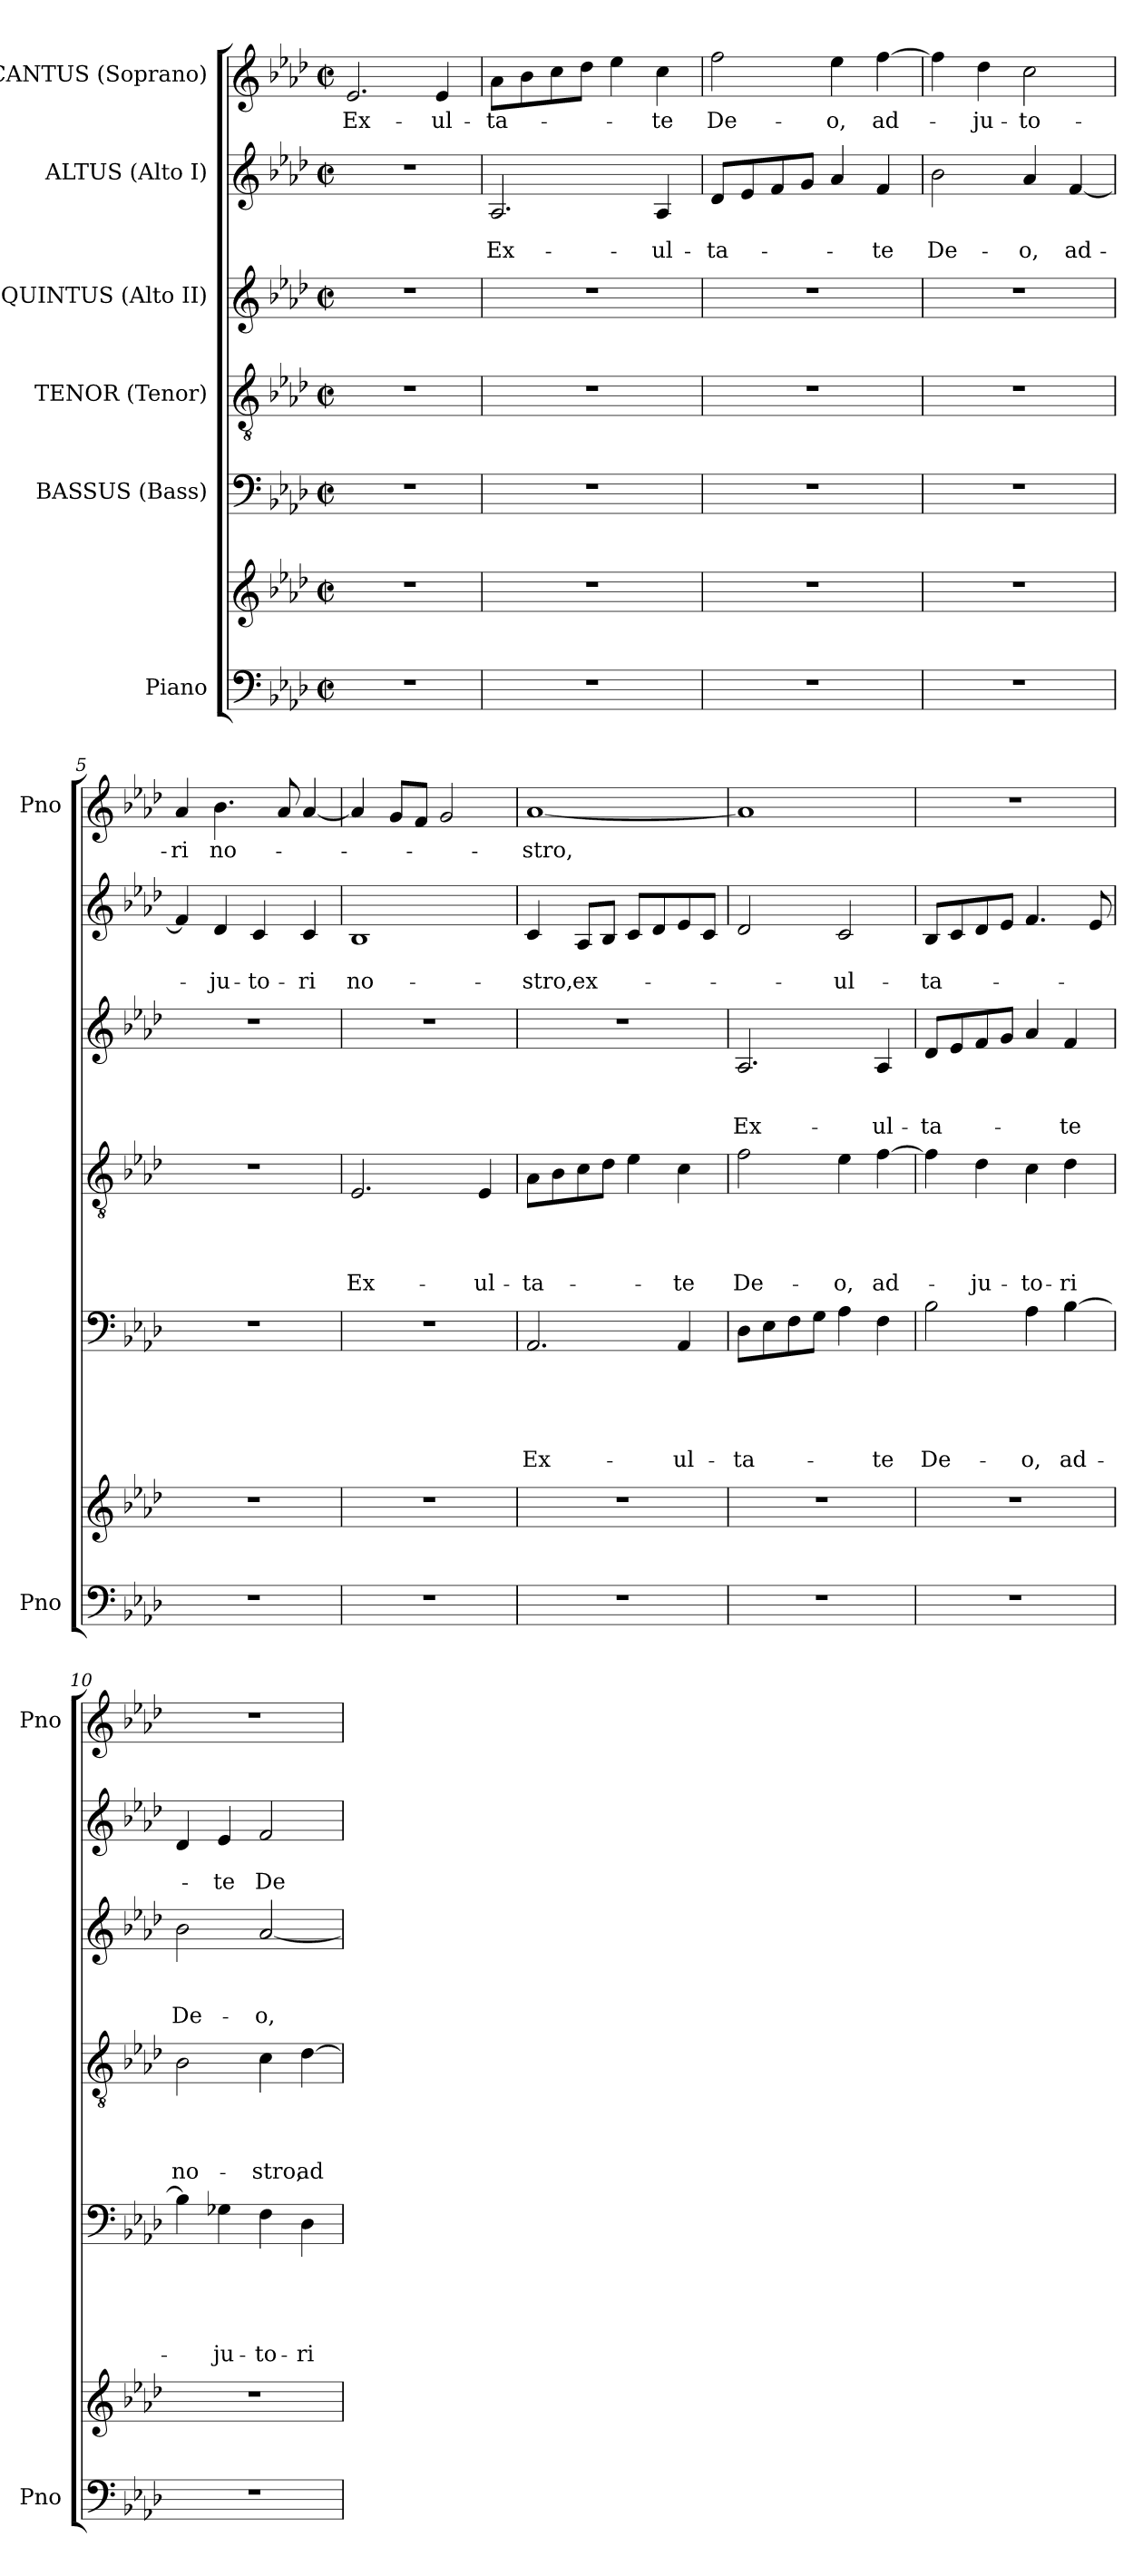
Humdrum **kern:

**kern	**kern	**kern	**text	**text	**text	**text	**text	**kern	**text	**text	**text	**text	**kern	**text	**text	**text	**kern	**text	**text	**kern	**text
*part6	*part6	*part5	*part5	*part5	*part5	*part5	*part5	*part4	*part4	*part4	*part4	*part4	*part3	*part3	*part3	*part3	*part2	*part2	*part2	*part1	*part1
*staff7	*staff6	*staff5	*staff5	*staff5	*staff5	*staff5	*staff5	*staff4	*staff4	*staff4	*staff4	*staff4	*staff3	*staff3	*staff3	*staff3	*staff2	*staff2	*staff2	*staff1	*staff1
*I"Piano	*	*I"BASSUS (Bass)	*	*	*	*	*	*I"TENOR (Tenor)	*	*	*	*	*I"QUINTUS (Alto II)	*	*	*	*I"ALTUS (Alto I)	*	*	*I"CANTUS (Soprano)	*
*I'Pno	*	*	*	*	*	*	*	*	*	*	*	*	*	*	*	*	*	*	*	*I'Pno	*
*clefF4	*clefG2	*clefF4	*	*	*	*	*	*clefGv2	*	*	*	*	*clefG2	*	*	*	*clefG2	*	*	*clefG2	*
*k[b-e-a-d-]	*k[b-e-a-d-]	*k[b-e-a-d-]	*	*	*	*	*	*k[b-e-a-d-]	*	*	*	*	*k[b-e-a-d-]	*	*	*	*k[b-e-a-d-]	*	*	*k[b-e-a-d-]	*
*A-:	*A-:	*A-:	*	*	*	*	*	*A-:	*	*	*	*	*A-:	*	*	*	*A-:	*	*	*A-:	*
*M2/2	*M2/2	*M2/2	*	*	*	*	*	*M2/2	*	*	*	*	*M2/2	*	*	*	*M2/2	*	*	*M2/2	*
*met(c|)	*met(c|)	*met(c|)	*	*	*	*	*	*met(c|)	*	*	*	*	*met(c|)	*	*	*	*met(c|)	*	*	*met(c|)	*
=1	=1	=1	=1	=1	=1	=1	=1	=1	=1	=1	=1	=1	=1	=1	=1	=1	=1	=1	=1	=1	=1
1r	1r	1r	.	.	.	.	.	1r	.	.	.	.	1r	.	.	.	1r	.	.	2.e-/	Ex-
.	.	.	.	.	.	.	.	.	.	.	.	.	.	.	.	.	.	.	.	4e-/	-ul-
=2	=2	=2	=2	=2	=2	=2	=2	=2	=2	=2	=2	=2	=2	=2	=2	=2	=2	=2	=2	=2	=2
1r	1r	1r	.	.	.	.	.	1r	.	.	.	.	1r	.	.	.	2.A-/	.	Ex-	8a-\L	-ta-
.	.	.	.	.	.	.	.	.	.	.	.	.	.	.	.	.	.	.	.	8b-\	.
.	.	.	.	.	.	.	.	.	.	.	.	.	.	.	.	.	.	.	.	8cc\	.
.	.	.	.	.	.	.	.	.	.	.	.	.	.	.	.	.	.	.	.	8dd-\J	.
.	.	.	.	.	.	.	.	.	.	.	.	.	.	.	.	.	.	.	.	4ee-\	.
.	.	.	.	.	.	.	.	.	.	.	.	.	.	.	.	.	4A-/	.	-ul-	4cc\	-te
=3	=3	=3	=3	=3	=3	=3	=3	=3	=3	=3	=3	=3	=3	=3	=3	=3	=3	=3	=3	=3	=3
1r	1r	1r	.	.	.	.	.	1r	.	.	.	.	1r	.	.	.	8d-/L	.	-ta-	2ff\	De-
.	.	.	.	.	.	.	.	.	.	.	.	.	.	.	.	.	8e-/	.	.	.	.
.	.	.	.	.	.	.	.	.	.	.	.	.	.	.	.	.	8f/	.	.	.	.
.	.	.	.	.	.	.	.	.	.	.	.	.	.	.	.	.	8g/J	.	.	.	.
.	.	.	.	.	.	.	.	.	.	.	.	.	.	.	.	.	4a-/	.	.	4ee-\	-o,
.	.	.	.	.	.	.	.	.	.	.	.	.	.	.	.	.	4f/	.	-te	[4ff\	ad-
=4	=4	=4	=4	=4	=4	=4	=4	=4	=4	=4	=4	=4	=4	=4	=4	=4	=4	=4	=4	=4	=4
1r	1r	1r	.	.	.	.	.	1r	.	.	.	.	1r	.	.	.	2b-\	.	De-	4ff\]	.
.	.	.	.	.	.	.	.	.	.	.	.	.	.	.	.	.	.	.	.	4dd-\	-ju-
.	.	.	.	.	.	.	.	.	.	.	.	.	.	.	.	.	4a-/	.	-o,	2cc\	-to-
.	.	.	.	.	.	.	.	.	.	.	.	.	.	.	.	.	[4f/	.	ad-	.	.
=5	=5	=5	=5	=5	=5	=5	=5	=5	=5	=5	=5	=5	=5	=5	=5	=5	=5	=5	=5	=5	=5
1r	1r	1r	.	.	.	.	.	1r	.	.	.	.	1r	.	.	.	4f/]	.	.	4a-/	-ri
.	.	.	.	.	.	.	.	.	.	.	.	.	.	.	.	.	4d-/	.	-ju-	4.b-\	no-
.	.	.	.	.	.	.	.	.	.	.	.	.	.	.	.	.	4c/	.	-to-	.	.
.	.	.	.	.	.	.	.	.	.	.	.	.	.	.	.	.	.	.	.	8a-/	.
.	.	.	.	.	.	.	.	.	.	.	.	.	.	.	.	.	4c/	.	-ri	[4a-/	.
!!LO:LB:g=z
=6	=6	=6	=6	=6	=6	=6	=6	=6	=6	=6	=6	=6	=6	=6	=6	=6	=6	=6	=6	=6	=6
1r	1r	1r	.	.	.	.	.	2.E-/	.	.	.	Ex-	1r	.	.	.	1B-	.	no-	4a-/]	.
.	.	.	.	.	.	.	.	.	.	.	.	.	.	.	.	.	.	.	.	8g/L	.
.	.	.	.	.	.	.	.	.	.	.	.	.	.	.	.	.	.	.	.	8f/J	.
.	.	.	.	.	.	.	.	.	.	.	.	.	.	.	.	.	.	.	.	2g/	.
.	.	.	.	.	.	.	.	4E-/	.	.	.	-ul-	.	.	.	.	.	.	.	.	.
=7	=7	=7	=7	=7	=7	=7	=7	=7	=7	=7	=7	=7	=7	=7	=7	=7	=7	=7	=7	=7	=7
1r	1r	2.AA-/	.	.	.	.	Ex-	8A-\L	.	.	.	-ta-	1r	.	.	.	4c/	.	-stro,	[1a-	-stro,
.	.	.	.	.	.	.	.	8B-\	.	.	.	.	.	.	.	.	.	.	.	.	.
.	.	.	.	.	.	.	.	8c\	.	.	.	.	.	.	.	.	8A-/L	.	ex-	.	.
.	.	.	.	.	.	.	.	8d-\J	.	.	.	.	.	.	.	.	8B-/J	.	.	.	.
.	.	.	.	.	.	.	.	4e-\	.	.	.	.	.	.	.	.	8c/L	.	.	.	.
.	.	.	.	.	.	.	.	.	.	.	.	.	.	.	.	.	8d-/	.	.	.	.
.	.	4AA-/	.	.	.	.	-ul-	4c\	.	.	.	-te	.	.	.	.	8e-/	.	.	.	.
.	.	.	.	.	.	.	.	.	.	.	.	.	.	.	.	.	8c/J	.	.	.	.
=8	=8	=8	=8	=8	=8	=8	=8	=8	=8	=8	=8	=8	=8	=8	=8	=8	=8	=8	=8	=8	=8
1r	1r	8D-\L	.	.	.	.	-ta-	2f\	.	.	.	De-	2.A-/	.	.	Ex-	2d-/	.	.	1a-]	.
.	.	8E-\	.	.	.	.	.	.	.	.	.	.	.	.	.	.	.	.	.	.	.
.	.	8F\	.	.	.	.	.	.	.	.	.	.	.	.	.	.	.	.	.	.	.
.	.	8G\J	.	.	.	.	.	.	.	.	.	.	.	.	.	.	.	.	.	.	.
.	.	4A-\	.	.	.	.	.	4e-\	.	.	.	-o,	.	.	.	.	2c/	.	-ul-	.	.
.	.	4F\	.	.	.	.	-te	[4f\	.	.	.	ad-	4A-/	.	.	-ul-	.	.	.	.	.
=9	=9	=9	=9	=9	=9	=9	=9	=9	=9	=9	=9	=9	=9	=9	=9	=9	=9	=9	=9	=9	=9
1r	1r	2B-\	.	.	.	.	De-	4f\]	.	.	.	.	8d-/L	.	.	-ta-	8B-/L	.	-ta-	1r	.
.	.	.	.	.	.	.	.	.	.	.	.	.	8e-/	.	.	.	8c/	.	.	.	.
.	.	.	.	.	.	.	.	4d-\	.	.	.	-ju-	8f/	.	.	.	8d-/	.	.	.	.
.	.	.	.	.	.	.	.	.	.	.	.	.	8g/J	.	.	.	8e-/J	.	.	.	.
.	.	4A-\	.	.	.	.	-o,	4c\	.	.	.	-to-	4a-/	.	.	.	4.f/	.	.	.	.
.	.	[4B-\	.	.	.	.	ad-	4d-\	.	.	.	-ri	4f/	.	.	-te	.	.	.	.	.
.	.	.	.	.	.	.	.	.	.	.	.	.	.	.	.	.	8e-/	.	.	.	.
!!LO:PB:g=z
=10	=10	=10	=10	=10	=10	=10	=10	=10	=10	=10	=10	=10	=10	=10	=10	=10	=10	=10	=10	=10	=10
1r	1r	4B-\]	.	.	.	.	-­	2B-\	.	.	.	no-	2b-\	.	.	De-	4d-/	.	.	1r	.
.	.	4G-X\	.	.	.	.	ju-	.	.	.	.	.	.	.	.	.	4e-/	.	-te	.	.
.	.	4F\	.	.	.	.	-to-	4c\	.	.	.	-stro,	[2a-/	.	.	-o,	2f/	.	De-	.	.
.	.	4D-\	.	.	.	.	-ri	[4d-\	.	.	.	ad-	.	.	.	.	.	.	.	.	.
=	=	=	=	=	=	=	=	=	=	=	=	=	=	=	=	=	=	=	=	=	=
*-	*-	*-	*-	*-	*-	*-	*-	*-	*-	*-	*-	*-	*-	*-	*-	*-	*-	*-	*-	*-	*-
